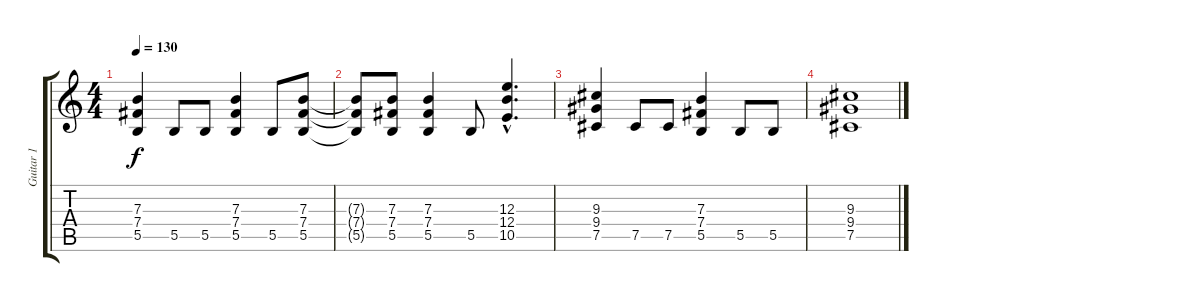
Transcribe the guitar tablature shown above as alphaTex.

\track ("Guitar 1" "Guitar 1") {instrument distortionguitar}
\staff {score tabs}
\tuning (Db4 Ab3 E3 B2 Gb2 Db2) {hide}
\ts (4 4)
\tempo 130
\clef g2
\ks c
(7.3 7.4 5.5).4{dy f} 5.5.8 5.5.8 (7.3 7.4 5.5).4 5.5.8 (7.3 7.4 5.5).8 |
(7.3{t} 7.4{t} 5.5{t}).8 (7.3 7.4 5.5).8 (7.3 7.4 5.5).4 5.5.8 (12.3{hac} 12.4{hac} 10.5{hac}).4{d} |
(9.3 9.4 7.5).4 7.5.8 7.5.8 (7.3 7.4 5.5).4 5.5.8 5.5.8 |
(9.3 9.4 7.5).1
